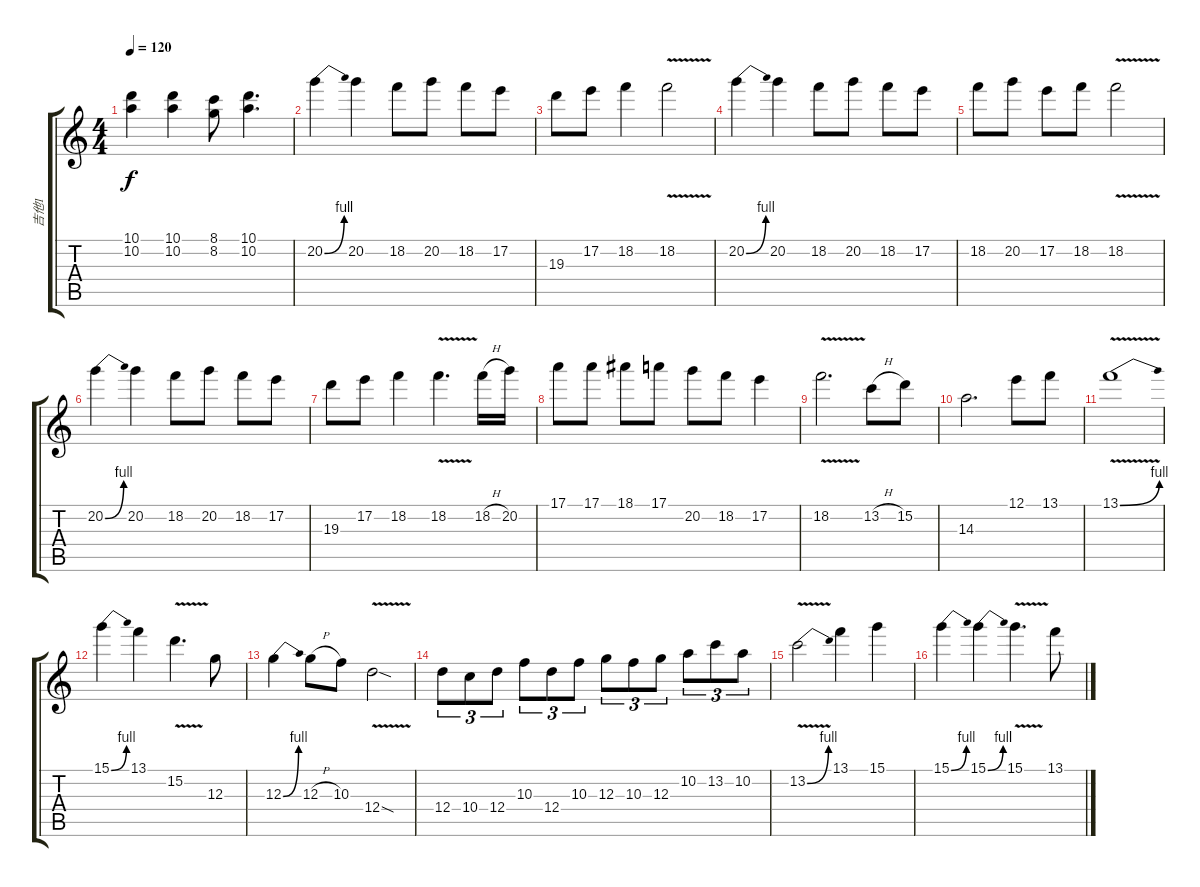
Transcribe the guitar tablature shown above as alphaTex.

\track ("吉他1" "吉他1") {instrument distortionguitar}
\staff {score tabs}
\tuning (E4 B3 G3 D3 A2 E2) {hide}
\ts (4 4)
\tempo 120
\clef g2
\ks c
(10.1 10.2).4{dy f} (10.1 10.2).4 (8.1 8.2).8 (10.1 10.2).4{d} |
20.2{be (bend 0 0 60 4)}.4 20.2.4 18.2.8 20.2.8 18.2.8 17.2.8 |
19.3.8 17.2.8 18.2.4 18.2{v}.2 |
20.2{be (bend 0 0 60 4)}.4 20.2.4 18.2.8 20.2.8 18.2.8 17.2.8 |
18.2.8 20.2.8 17.2.8 18.2.8 18.2{v}.2 |
20.2{be (bend 0 0 60 4)}.4 20.2.4 18.2.8 20.2.8 18.2.8 17.2.8 |
19.3.8 17.2.8 18.2.4 18.2{v}.4{d} 18.2{h}.16 20.2.16 |
17.1.8 17.1.8 18.1.8 17.1.8 20.2.8 18.2.8 17.2.4 |
18.2{v}.2{d} 13.2{h}.8 15.2.8 |
14.3.2{d} 12.1.8 13.1.8 |
13.1{be (bend 0 0 60 4) v}.1 |
15.1{be (bend 0 0 60 4)}.4 13.1.4 15.2{v}.4{d} 12.3.8 |
12.3{be (bend 0 0 60 4)}.4 12.3{h}.8 10.3.8 12.4{v sod}.2 |
12.4.8{tu (3 2)} 10.4.8{tu (3 2)} 12.4.8{tu (3 2)} 10.3.8{tu (3 2)} 12.4.8{tu (3 2)} 10.3.8{tu (3 2)} 12.3.8{tu (3 2)} 10.3.8{tu (3 2)} 12.3.8{tu (3 2)} 10.2.8{tu (3 2)} 13.2.8{tu (3 2)} 10.2.8{tu (3 2)} |
13.2{be (bend 0 0 60 4) v}.2 13.1.4 15.1.4 |
15.1{be (bend 0 0 60 4)}.4 15.1{be (bend 0 0 60 4)}.4 15.1{v}.4{d} 13.1.8
